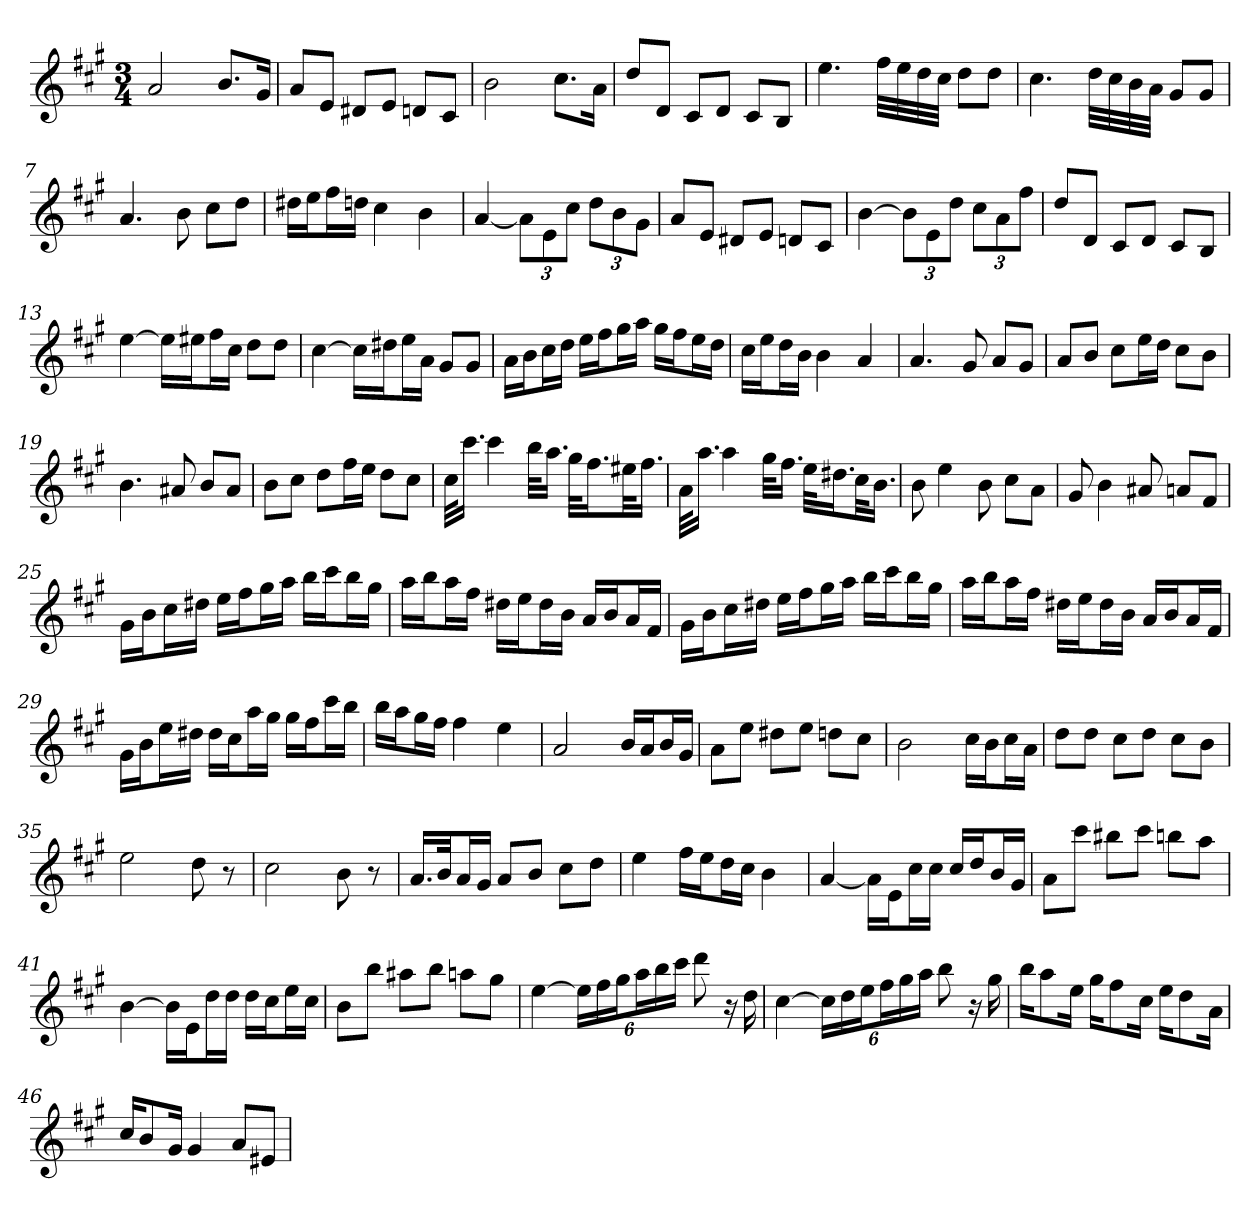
**kern
*part1
*staff1
*clefG2
*k[f#c#g#]
*A:
*M3/4
*MM104
=1
2a
8.b/L
16g#/Jk
=2
8a/L
8e/J
8d#X/L
8e/J
8dn/L
8c#/J
=3
2b
8.cc#\L
16a\Jk
=4
8dd/L
8d/J
8c#/L
8d/J
8c#/L
8B/J
=5
4.ee
32ff#\LLL
32ee\
32dd\
32cc#\JJJ
8dd\L
8dd\J
=6
4.cc#
32dd\LLL
32cc#\
32b\
32a\JJJ
8g#/L
8g#/J
=7
4.a
8b
8cc#\L
8dd\J
=8
16dd#X\LL
16ee\J
16ff#\L
16ddn\JJ
4cc#
4b
=9
[4a
12a\L]
12e\
12cc#\J
12dd\L
12b\
12g#\J
=10
8a/L
8e/J
8d#X/L
8e/J
8dn/L
8c#/J
=11
[4b
12b\L]
12e\
12dd\J
12cc#\L
12a\
12ff#\J
=12
8dd/L
8d/J
8c#/L
8d/J
8c#/L
8B/J
=13
[4ee
16ee\LL]
16ee#X\J
16ff#\L
16cc#\JJ
8dd\L
8dd\J
=14
[4cc#
16cc#\LL]
16dd#X\J
16ee\L
16a\JJ
8g#/L
8g#/J
=15
16a\LL
16b\J
16cc#\L
16dd\JJ
16ee\LL
16ff#\J
16gg#\L
16aa\JJ
16gg#\LL
16ff#\J
16ee\L
16dd\JJ
=16
16cc#\LL
16ee\J
16dd\L
16b\JJ
4b
4a
=17
4.a
8g#
8a/L
8g#/J
=18
8a/L
8b/J
8cc#\L
16ee\L
16dd\JJ
8cc#\L
8b\J
=19
4.b
8a#X
8b/L
8a#/J
=20
8b\L
8cc#\J
8dd\L
16ff#\L
16ee\JJ
8dd\L
8cc#\J
=21
32cc#\KLL
16.ccc#\JJ
4ccc#
32bb\KLL
16.aa\JJ
32gg#\KLL
16.ff#\J
32ee#X\KL
16.ff#\JJ
=22
32a\KLL
16.aa\JJ
4aa
32gg#\KLL
16.ff#\JJ
32ee\KLL
16.dd#X\J
32cc#\KL
16.b\JJ
=23
8b
4ee
8b
8cc#\L
8a\J
=24
8g#
4b
8a#X
8an/L
8f#/J
=25
16g#\LL
16b\J
16cc#\L
16dd#X\JJ
16ee\LL
16ff#\J
16gg#\L
16aa\JJ
16bb\LL
16ccc#\J
16bb\L
16gg#\JJ
=26
16aa\LL
16bb\J
16aa\L
16ff#\JJ
16dd#X\LL
16ee\J
16dd#\L
16b\JJ
16a/LL
16b/J
16a/L
16f#/JJ
=27
16g#\LL
16b\J
16cc#\L
16dd#X\JJ
16ee\LL
16ff#\J
16gg#\L
16aa\JJ
16bb\LL
16ccc#\J
16bb\L
16gg#\JJ
=28
16aa\LL
16bb\J
16aa\L
16ff#\JJ
16dd#X\LL
16ee\J
16dd#\L
16b\JJ
16a/LL
16b/J
16a/L
16f#/JJ
=29
16g#\LL
16b\J
16ee\L
16dd#X\JJ
16dd#\LL
16cc#\J
16aa\L
16gg#\JJ
16gg#\LL
16ff#\J
16ccc#\L
16bb\JJ
=30
16bb\LL
16aa\J
16gg#\L
16ff#\JJ
4ff#
4ee
=31
2a
16b/LL
16a/J
16b/L
16g#/JJ
=32
8a\L
8ee\J
8dd#X\L
8ee\J
8ddn\L
8cc#\J
=33
2b
16cc#\LL
16b\J
16cc#\L
16a\JJ
=34
8dd\L
8dd\J
8cc#\L
8dd\J
8cc#\L
8b\J
=35
2ee
8dd
8r
=36
2cc#
8b
8r
=37
16.a/LL
32b/Jk
16a/L
16g#/JJ
8a/L
8b/J
8cc#\L
8dd\J
=38
4ee
16ff#\LL
16ee\J
16dd\L
16cc#\JJ
4b
=39
[4a
16a\LL]
16e\J
16cc#\L
16cc#\JJ
16cc#/LL
16dd/J
16b/L
16g#/JJ
=40
8a\L
8ccc#\J
8bb#X\L
8ccc#\J
8bbn\L
8aa\J
=41
[4b
16b\LL]
16e\J
16dd\L
16dd\JJ
16dd\LL
16cc#\J
16ee\L
16cc#\JJ
=42
8b\L
8bb\J
8aa#X\L
8bb\J
8aan\L
8gg#\J
=43
[4ee
24ee\LL]
24ff#\
24gg#\J
24aa\L
24bb\
24ccc#\JJ
8ddd
16r
16dd
=44
[4cc#
24cc#\LL]
24dd\
24ee\J
24ff#\L
24gg#\
24aa\JJ
8bb
16r
16gg#
=45
16bb\KL
8aa\
16ee\Jk
16gg#\KL
8ff#\
16cc#\Jk
16ee\KL
8dd\
16a\Jk
=46
16cc#/KL
8b/
16g#/Jk
4g#
8a/L
8e#X/J
=
*-
